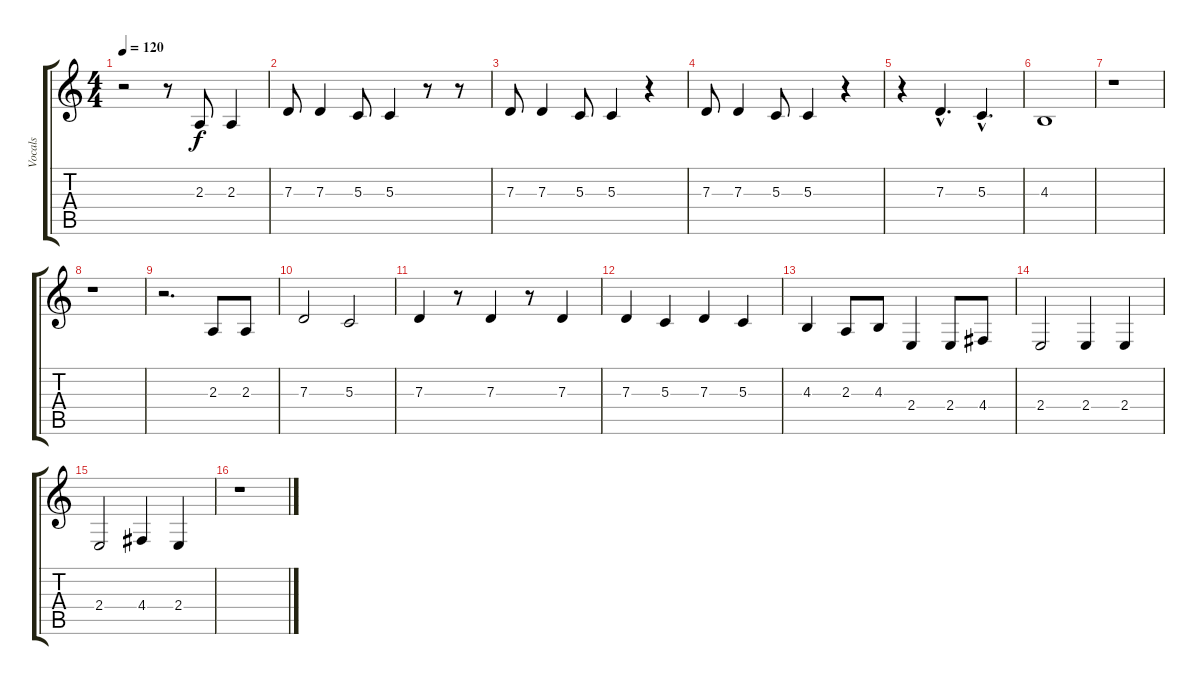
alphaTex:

\track ("Vocals" "Vocals") {instrument trumpet}
\staff {score tabs}
\tuning (E4 B3 G3 D3 A2 E2) {hide}
\ts (4 4)
\tempo 120
\clef g2
\ks c
r.2{dy f} r.8 2.3.8 2.3.4 |
7.3.8 7.3.4 5.3.8 5.3.4 r.8 r.8 |
7.3.8 7.3.4 5.3.8 5.3.4 r.4 |
7.3.8 7.3.4 5.3.8 5.3.4 r.4 |
r.4 7.3{hac}.4{d} 5.3{hac}.4{d} |
4.3.1 |
r.1 |
r.1 |
r.2{d} 2.3.8 2.3.8 |
7.3.2 5.3.2 |
7.3.4 r.8 7.3.4 r.8 7.3.4 |
7.3.4 5.3.4 7.3.4 5.3.4 |
4.3.4 2.3.8 4.3.8 2.4.4 2.4.8 4.4.8 |
2.4.2 2.4.4 2.4.4 |
2.4.2 4.4.4 2.4.4 |
r.1
